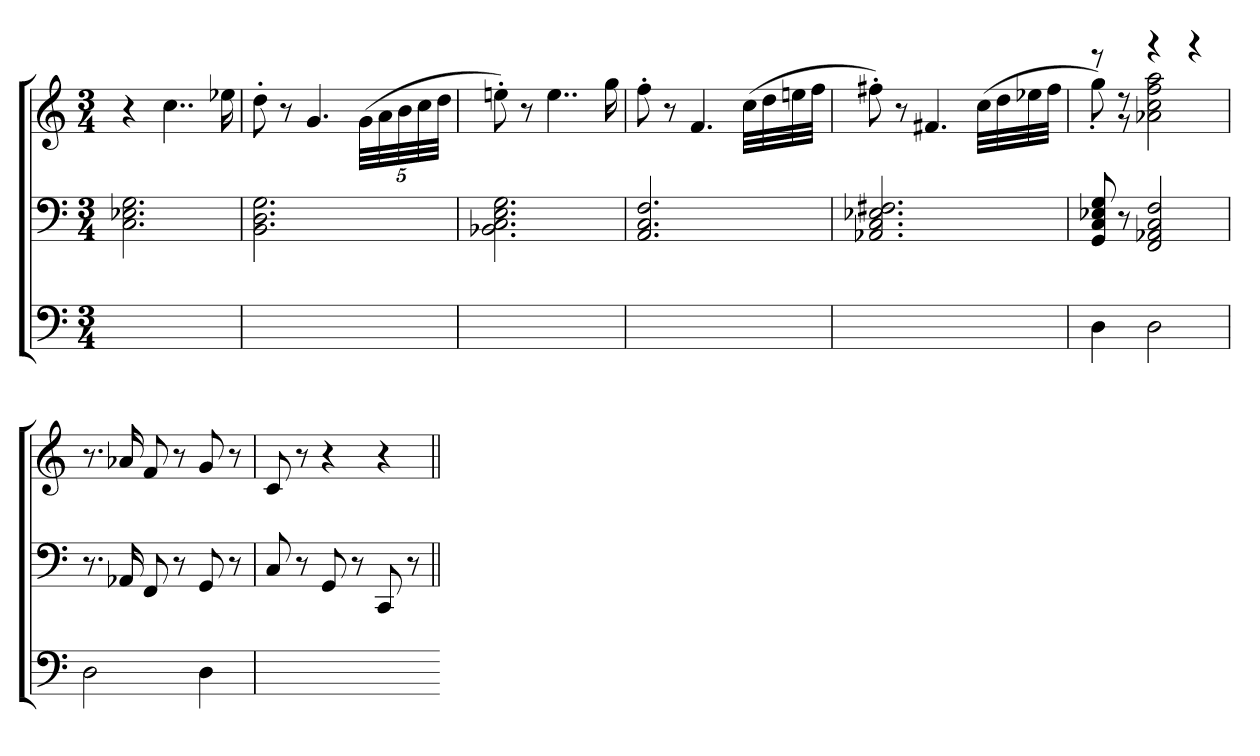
**kern	**kern	**kern
*part3	*part2	*part1
*staff3	*staff2	*staff1
*	*clefF4	*clefG2
*M3/4	*M3/4	*M3/4
=	=	=
2.ryy	2.C 2.E-X 2.G	4r
.	.	4..cc
.	.	16ee-X
=	=	=
2.ryy	2.BB 2.D 2.G	8dd'
.	.	8r
.	.	4.g
.	.	(40gLLL
.	.	40a
.	.	40b
.	.	40cc
.	.	40ddJJJ
=	=	=
2.ryy	2.BB-X 2.C 2.E 2.G	8een')
.	.	8r
.	.	4..ee
.	.	16gg
=	=	=
2.ryy	2.AA 2.C 2.F	8ff'
.	.	8r
.	.	4.f
.	.	(32ccLLL
.	.	32dd
.	.	32een
.	.	32ffJJJ
=	=	=
2.ryy	2.AA-X 2.C 2.E-X 2.F#X	8ff#X')
.	.	8r
.	.	4.f#X
.	.	(32ccLLL
.	.	32dd
.	.	32ee-X
.	.	32ff#JJJ
=	=	=
*	*	*^
4D	8GG 8C 8E-X 8G	8r	8gg')
.	8r	8r	8r
2D	2FF 2AA-X 2C 2F	4r	2a-X 2cc 2ff 2aa
.	.	4r	.
*	*	*v	*v
=	=	=
2D	8.r	8.r
.	16AA-X	16a-X
.	8FF	8f
.	8r	8r
4D	8GG	8g
.	8r	8r
=	=	=
2.ryy	8C	8c
.	8r	8r
.	8GG	4r
.	8r	.
.	8CC	4r
.	8r	.
==	=||	=||
*-	*-	*-
